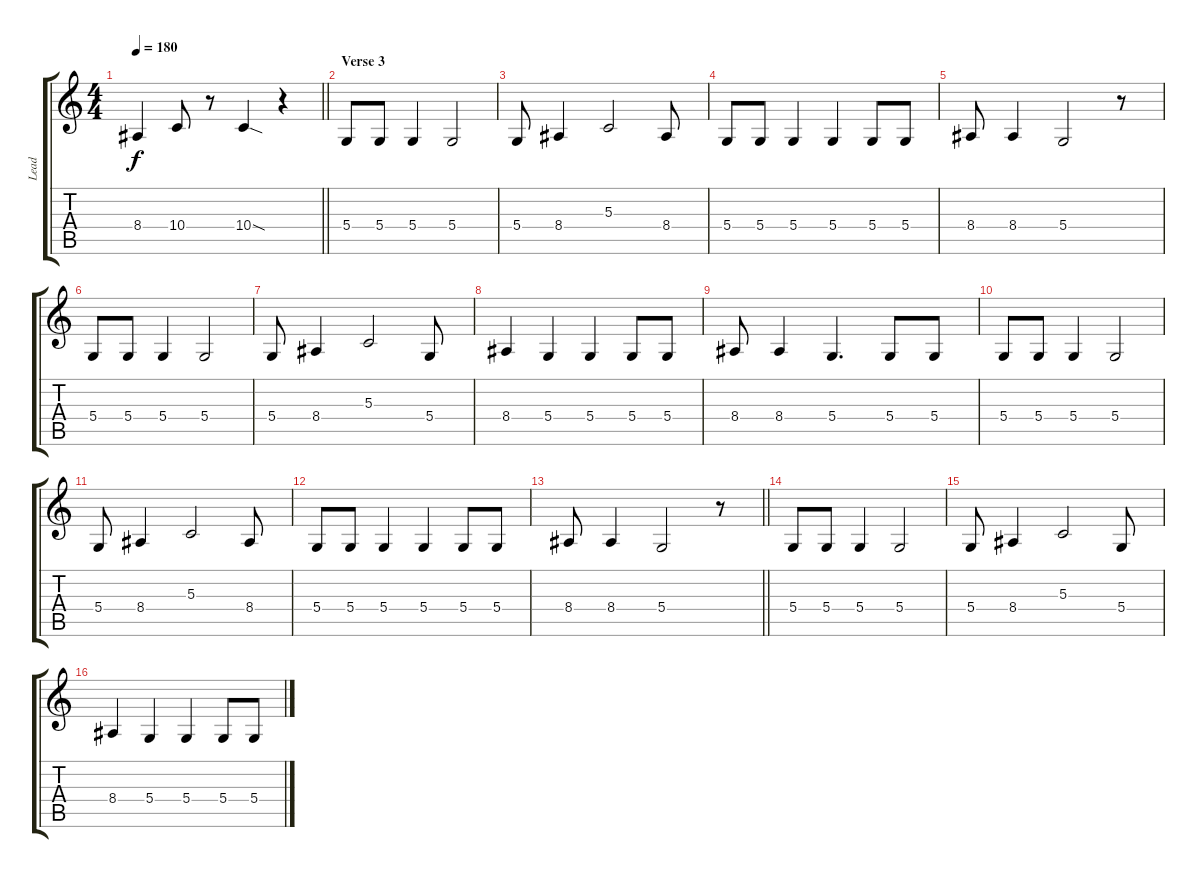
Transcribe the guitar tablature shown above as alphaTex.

\track ("Lead" "Lead") {instrument lead2sawtooth}
\staff {score tabs}
\tuning (E4 B3 G3 D3 A2 E2) {hide}
\ts (4 4)
\tempo 180
\clef g2
\barLineRight lightlight
\ks c
8.4{t}.4{dy f} 10.4.8 r.8 10.4{sod}.4 r.4 |
\section ("" "Verse 3")
5.4.8 5.4.8 5.4.4 5.4.2 |
5.4.8 8.4.4 5.3.2 8.4.8 |
5.4.8 5.4.8 5.4.4 5.4.4 5.4.8 5.4.8 |
8.4.8 8.4.4 5.4.2 r.8 |
5.4.8 5.4.8 5.4.4 5.4.2 |
5.4.8 8.4.4 5.3.2 5.4.8 |
8.4.4 5.4.4 5.4.4 5.4.8 5.4.8 |
8.4.8 8.4.4 5.4.4{d} 5.4.8 5.4.8 |
5.4.8 5.4.8 5.4.4 5.4.2 |
5.4.8 8.4.4 5.3.2 8.4.8 |
5.4.8 5.4.8 5.4.4 5.4.4 5.4.8 5.4.8 |
\barLineRight lightlight
8.4.8 8.4.4 5.4.2 r.8 |
5.4.8 5.4.8 5.4.4 5.4.2 |
5.4.8 8.4.4 5.3.2 5.4.8 |
8.4.4 5.4.4 5.4.4 5.4.8 5.4.8
